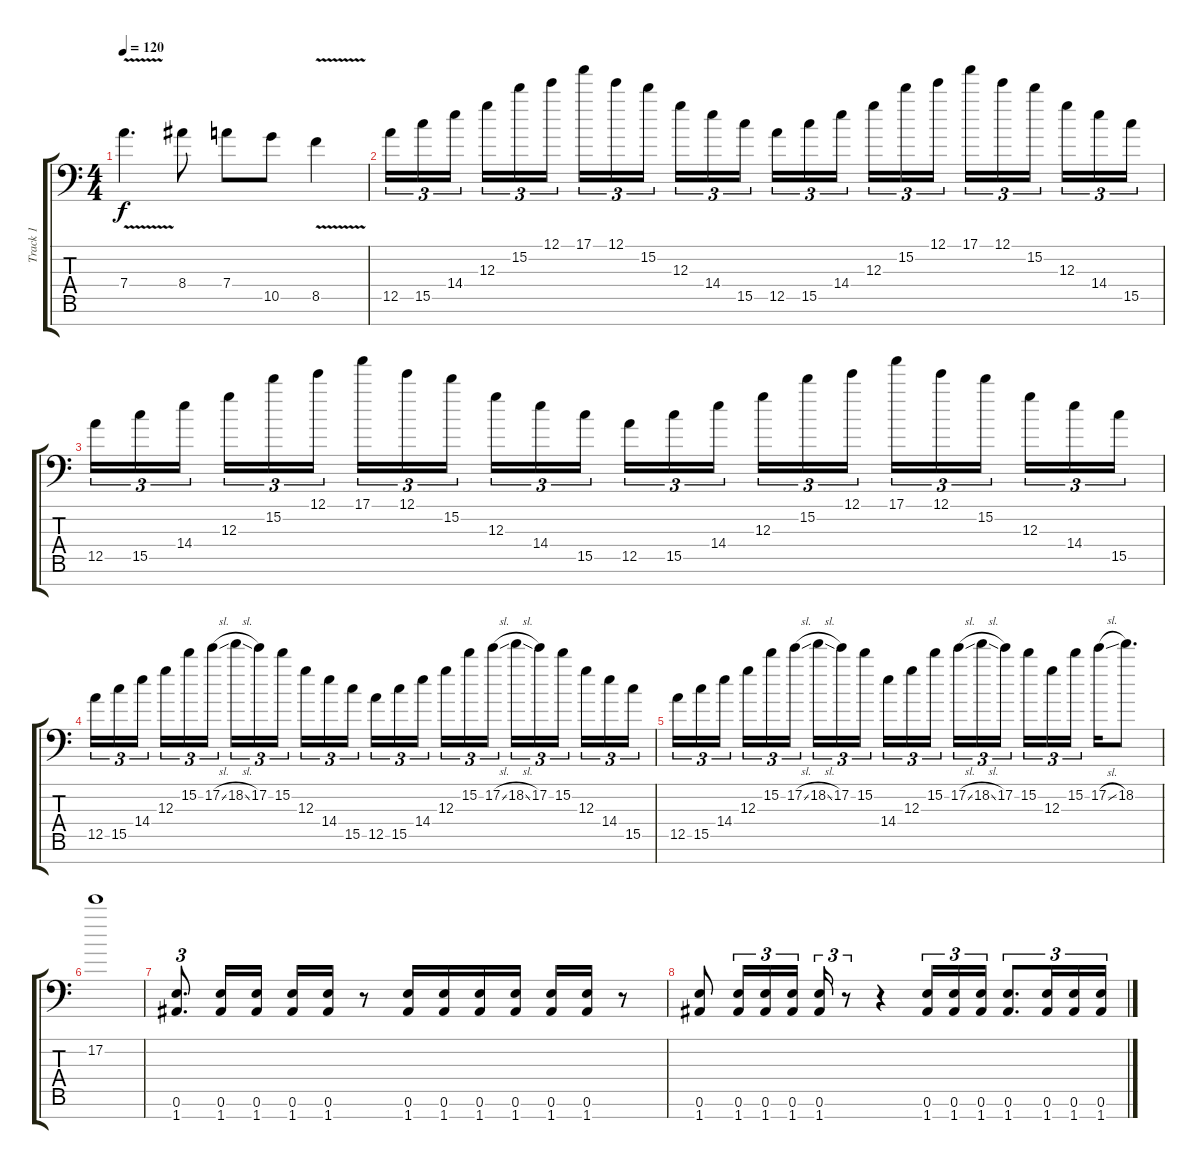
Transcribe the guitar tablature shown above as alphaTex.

\track ("Track 1" "Track 1") {instrument distortionguitar}
\staff {score tabs}
\tuning (E4 B3 G3 D3 A2 E2 A1) {hide}
\ts (4 4)
\tempo 120
\clef f4
\ks c
7.4{v}.4{d dy f} 8.4.8 7.4.8 10.5.8 8.5{v}.4 |
12.5.16{tu (3 2)} 15.5.16{tu (3 2)} 14.4.16{tu (3 2) beam splitsecondary} 12.3.16{tu (3 2)} 15.2.16{tu (3 2)} 12.1.16{tu (3 2)} 17.1.16{tu (3 2)} 12.1.16{tu (3 2)} 15.2.16{tu (3 2) beam splitsecondary} 12.3.16{tu (3 2)} 14.4.16{tu (3 2)} 15.5.16{tu (3 2)} 12.5.16{tu (3 2)} 15.5.16{tu (3 2)} 14.4.16{tu (3 2) beam splitsecondary} 12.3.16{tu (3 2)} 15.2.16{tu (3 2)} 12.1.16{tu (3 2)} 17.1.16{tu (3 2)} 12.1.16{tu (3 2)} 15.2.16{tu (3 2) beam splitsecondary} 12.3.16{tu (3 2)} 14.4.16{tu (3 2)} 15.5.16{tu (3 2)} |
12.5.16{tu (3 2)} 15.5.16{tu (3 2)} 14.4.16{tu (3 2) beam splitsecondary} 12.3.16{tu (3 2)} 15.2.16{tu (3 2)} 12.1.16{tu (3 2)} 17.1.16{tu (3 2)} 12.1.16{tu (3 2)} 15.2.16{tu (3 2) beam splitsecondary} 12.3.16{tu (3 2)} 14.4.16{tu (3 2)} 15.5.16{tu (3 2)} 12.5.16{tu (3 2)} 15.5.16{tu (3 2)} 14.4.16{tu (3 2) beam splitsecondary} 12.3.16{tu (3 2)} 15.2.16{tu (3 2)} 12.1.16{tu (3 2)} 17.1.16{tu (3 2)} 12.1.16{tu (3 2)} 15.2.16{tu (3 2) beam splitsecondary} 12.3.16{tu (3 2)} 14.4.16{tu (3 2)} 15.5.16{tu (3 2)} |
12.5.16{tu (3 2)} 15.5.16{tu (3 2)} 14.4.16{tu (3 2) beam splitsecondary} 12.3.16{tu (3 2)} 15.2.16{tu (3 2)} 17.2{sl}.16{tu (3 2)} 18.2{sl}.16{tu (3 2)} 17.2.16{tu (3 2)} 15.2.16{tu (3 2) beam splitsecondary} 12.3.16{tu (3 2)} 14.4.16{tu (3 2)} 15.5.16{tu (3 2)} 12.5.16{tu (3 2)} 15.5.16{tu (3 2)} 14.4.16{tu (3 2) beam splitsecondary} 12.3.16{tu (3 2)} 15.2.16{tu (3 2)} 17.2{sl}.16{tu (3 2)} 18.2{sl}.16{tu (3 2)} 17.2.16{tu (3 2)} 15.2.16{tu (3 2) beam splitsecondary} 12.3.16{tu (3 2)} 14.4.16{tu (3 2)} 15.5.16{tu (3 2)} |
12.5.16{tu (3 2)} 15.5.16{tu (3 2)} 14.4.16{tu (3 2) beam splitsecondary} 12.3.16{tu (3 2)} 15.2.16{tu (3 2)} 17.2{sl}.16{tu (3 2)} 18.2{sl}.16{tu (3 2)} 17.2.16{tu (3 2)} 15.2.16{tu (3 2) beam splitsecondary} 14.4.16{tu (3 2)} 12.3.16{tu (3 2)} 15.2.16{tu (3 2)} 17.2{sl}.16{tu (3 2)} 18.2{sl}.16{tu (3 2)} 17.2.16{tu (3 2) beam splitsecondary} 15.2.16{tu (3 2)} 12.3.16{tu (3 2)} 15.2.16{tu (3 2)} 17.2{sl}.16 18.2.8{d} |
17.2.1 |
(0.6 1.7).8{d tu (3 2)} (0.6 1.7).16 (0.6 1.7).16 (0.6 1.7).16 (0.6 1.7).16 r.8 (0.6 1.7).16 (0.6 1.7).16 (0.6 1.7).16 (0.6 1.7).16 (0.6 1.7).16 (0.6 1.7).16 r.8 |
(0.6 1.7).8 (0.6 1.7).16{tu (3 2)} (0.6 1.7).16{tu (3 2)} (0.6 1.7).16{tu (3 2)} (0.6 1.7).16{tu (3 2)} r.8{tu (3 2)} r.4 (0.6 1.7).16{tu (3 2)} (0.6 1.7).16{tu (3 2)} (0.6 1.7).16{tu (3 2)} (0.6 1.7).8{d tu (3 2)} (0.6 1.7).16{tu (3 2)} (0.6 1.7).16{tu (3 2)} (0.6 1.7).16{tu (3 2)}
